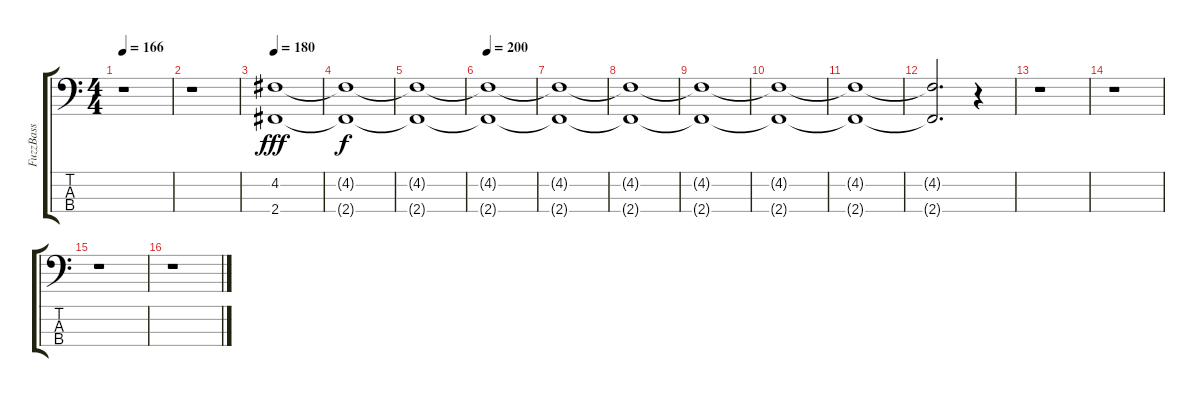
\track ("FuzzBass" "FuzzBass") {instrument distortionguitar}
\staff {score tabs}
\tuning (G2 D2 A1 E1) {hide}
\ts (4 4)
\tempo 166
\clef f4
\ks c
r.1{dy f} |
r.1 |
\tempo 180
(4.2 2.4).1{dy fff} |
(4.2{t} 2.4{t}).1{dy f} |
(4.2{t} 2.4{t}).1 |
\tempo 200
(4.2{t} 2.4{t}).1 |
(4.2{t} 2.4{t}).1 |
(4.2{t} 2.4{t}).1 |
(4.2{t} 2.4{t}).1 |
(4.2{t} 2.4{t}).1 |
(4.2{t} 2.4{t}).1 |
(4.2{t} 2.4{t}).2{d} r.4 |
r.1 |
r.1 |
r.1 |
r.1
